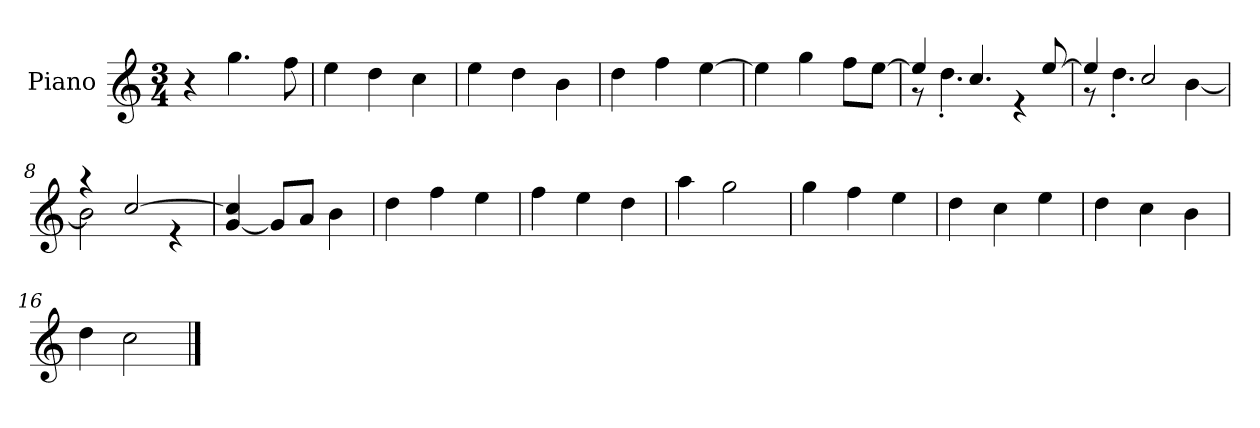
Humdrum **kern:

**kern
*part1
*staff1
*I"Piano
*I'P-no
*clefG2
*k[]
*M3/4
*MM178
=1
4r
4.gg\
8ff\
=2
4ee\
4dd\
4cc\
=3
4ee\
4dd\
4b\
=4
4dd\
4ff\
[4ee\
=5
4ee\]
4gg\
8ff\L
[8ee\J
=6
*^
4ee/]	8r
.	4.dd'\
4.cc/	.
.	4r
[8ee/	.
=7	=7
4ee/]	8r
.	4.dd'\
2cc/	.
.	[4b\
=8	=8
4r	2b\]
[2cc/	.
.	4r
*v	*v
=9
[4g/ 4cc/]
8g/L]
8a/J
4b\
!!LO:LB:g=z
=10
4dd\
4ff\
4ee\
=11
4ff\
4ee\
4dd\
=12
4aa\
2gg\
=13
4gg\
4ff\
4ee\
=14
4dd\
4cc\
4ee\
=15
4dd\
4cc\
4b\
=16
4dd\
2cc\
==
*-
